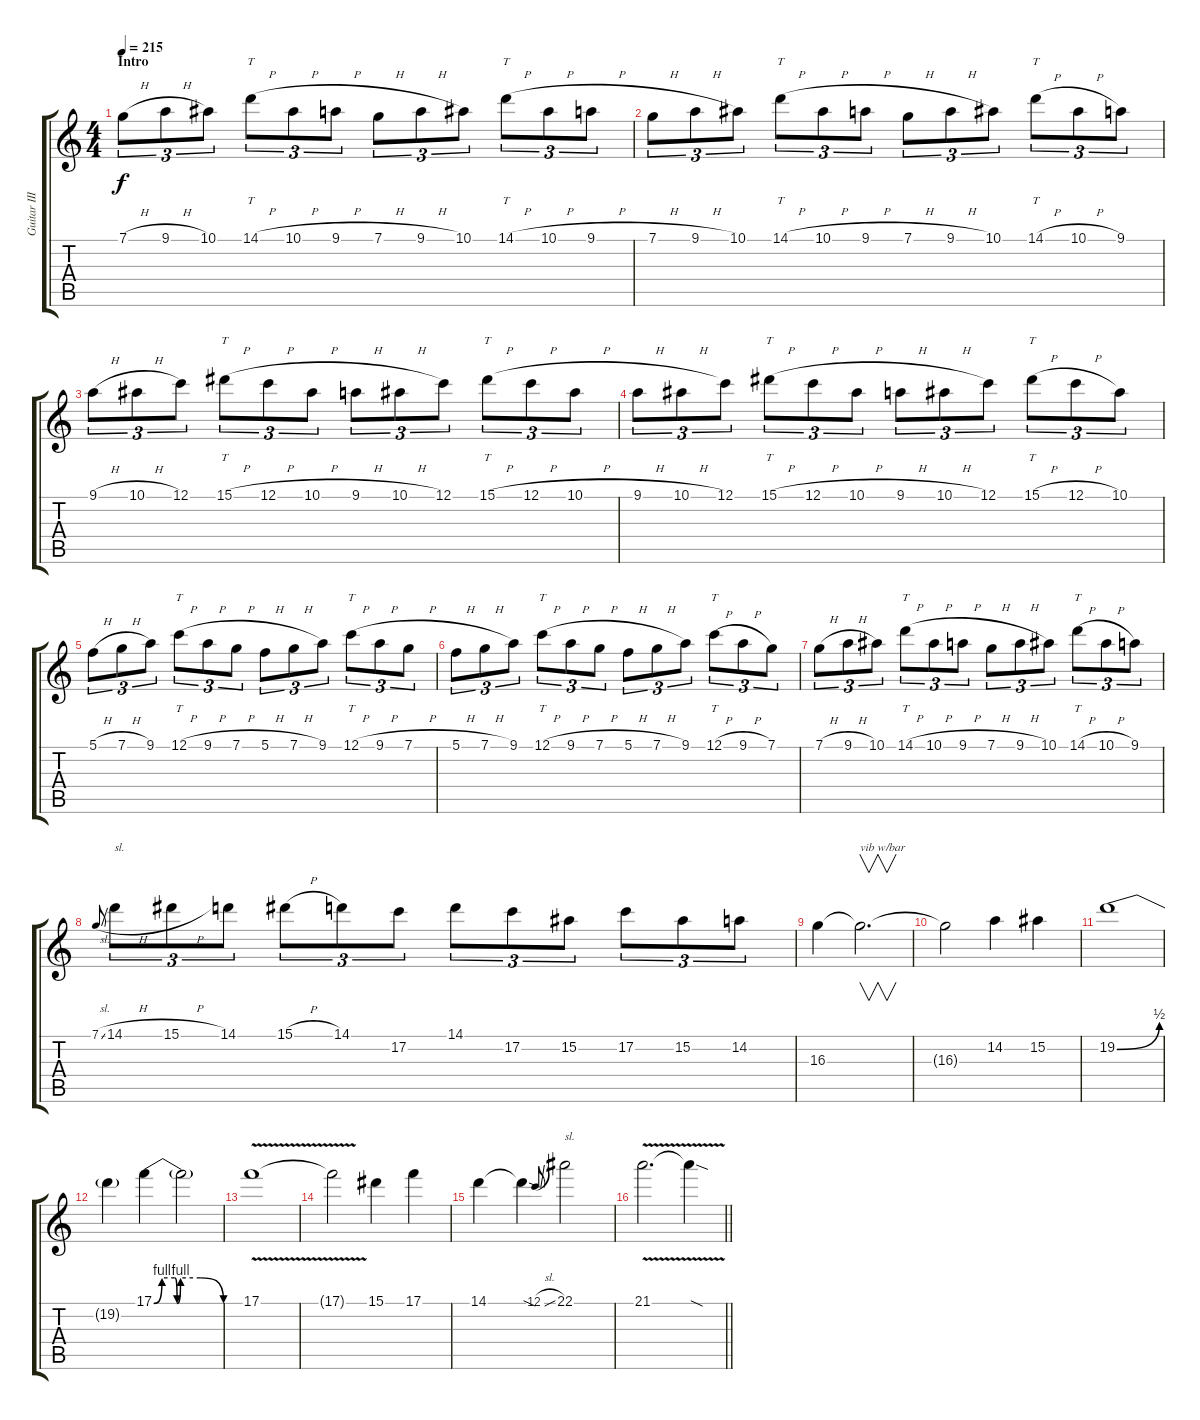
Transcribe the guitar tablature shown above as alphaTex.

\track ("Guitar III" "Guitar III") {instrument distortionguitar}
\staff {score tabs}
\tuning (C4 G3 Eb3 Bb2 F2 C2) {hide}
\ts (4 4)
\section ("" "Intro")
\tempo 215
\clef g2
\ks c
7.1{h}.8{tu (3 2) dy f instrument distortionguitar} 9.1{h}.8{tu (3 2)} 10.1.8{tu (3 2)} 14.1{h}.8{tt tu (3 2)} 10.1{h}.8{tu (3 2)} 9.1{h}.8{tu (3 2)} 7.1{h}.8{tu (3 2)} 9.1{h}.8{tu (3 2)} 10.1.8{tu (3 2)} 14.1{h}.8{tt tu (3 2)} 10.1{h}.8{tu (3 2)} 9.1{h}.8{tu (3 2)} |
7.1{h}.8{tu (3 2)} 9.1{h}.8{tu (3 2)} 10.1.8{tu (3 2)} 14.1{h}.8{tt tu (3 2)} 10.1{h}.8{tu (3 2)} 9.1{h}.8{tu (3 2)} 7.1{h}.8{tu (3 2)} 9.1{h}.8{tu (3 2)} 10.1.8{tu (3 2)} 14.1{h}.8{tt tu (3 2)} 10.1{h}.8{tu (3 2)} 9.1.8{tu (3 2)} |
9.1{h}.8{tu (3 2)} 10.1{h}.8{tu (3 2)} 12.1.8{tu (3 2)} 15.1{h}.8{tt tu (3 2)} 12.1{h}.8{tu (3 2)} 10.1{h}.8{tu (3 2)} 9.1{h}.8{tu (3 2)} 10.1{h}.8{tu (3 2)} 12.1.8{tu (3 2)} 15.1{h}.8{tt tu (3 2)} 12.1{h}.8{tu (3 2)} 10.1{h}.8{tu (3 2)} |
9.1{h}.8{tu (3 2)} 10.1{h}.8{tu (3 2)} 12.1.8{tu (3 2)} 15.1{h}.8{tt tu (3 2)} 12.1{h}.8{tu (3 2)} 10.1{h}.8{tu (3 2)} 9.1{h}.8{tu (3 2)} 10.1{h}.8{tu (3 2)} 12.1.8{tu (3 2)} 15.1{h}.8{tt tu (3 2)} 12.1{h}.8{tu (3 2)} 10.1.8{tu (3 2)} |
5.1{h}.8{tu (3 2)} 7.1{h}.8{tu (3 2)} 9.1.8{tu (3 2)} 12.1{h}.8{tt tu (3 2)} 9.1{h}.8{tu (3 2)} 7.1{h}.8{tu (3 2)} 5.1{h}.8{tu (3 2)} 7.1{h}.8{tu (3 2)} 9.1.8{tu (3 2)} 12.1{h}.8{tt tu (3 2)} 9.1{h}.8{tu (3 2)} 7.1{h}.8{tu (3 2)} |
5.1{h}.8{tu (3 2)} 7.1{h}.8{tu (3 2)} 9.1.8{tu (3 2)} 12.1{h}.8{tt tu (3 2)} 9.1{h}.8{tu (3 2)} 7.1{h}.8{tu (3 2)} 5.1{h}.8{tu (3 2)} 7.1{h}.8{tu (3 2)} 9.1.8{tu (3 2)} 12.1{h}.8{tt tu (3 2)} 9.1{h}.8{tu (3 2)} 7.1.8{tu (3 2)} |
7.1{h}.8{tu (3 2)} 9.1{h}.8{tu (3 2)} 10.1.8{tu (3 2)} 14.1{h}.8{tt tu (3 2)} 10.1{h}.8{tu (3 2)} 9.1{h}.8{tu (3 2)} 7.1{h}.8{tu (3 2)} 9.1{h}.8{tu (3 2)} 10.1.8{tu (3 2)} 14.1{h}.8{tt tu (3 2)} 10.1{h}.8{tu (3 2)} 9.1.8{tu (3 2)} |
7.1{sl}.8{gr onbeat} 14.1{h}.8{tu (3 2) txt "sl."} 15.1{h}.8{tu (3 2)} 14.1.8{tu (3 2)} 15.1{h}.8{tu (3 2)} 14.1.8{tu (3 2)} 17.2.8{tu (3 2)} 14.1.8{tu (3 2)} 17.2.8{tu (3 2)} 15.2.8{tu (3 2)} 17.2.8{tu (3 2)} 15.2.8{tu (3 2)} 14.2.8{tu (3 2)} |
16.3.4 16.3{t}.2{v d txt "vib w/bar"} |
16.3{t}.2 14.2.4 15.2.4 |
19.2{be (bend 0 0 60 2)}.1 |
19.2{t}.4 17.1{be (custom 0 0 7 4 18 4 20 0 23 4 40 4 60 0)}.4 17.1{t}.2 |
17.1{v}.1 |
17.1{t}.2 15.1.4 17.1.4 |
14.1.4 14.1{sod t}.4 12.1{sl}.8{gr onbeat} 22.1.2{txt "sl."} |
\barLineRight lightlight
21.1{v}.2{d} 21.1{sod t}.4
